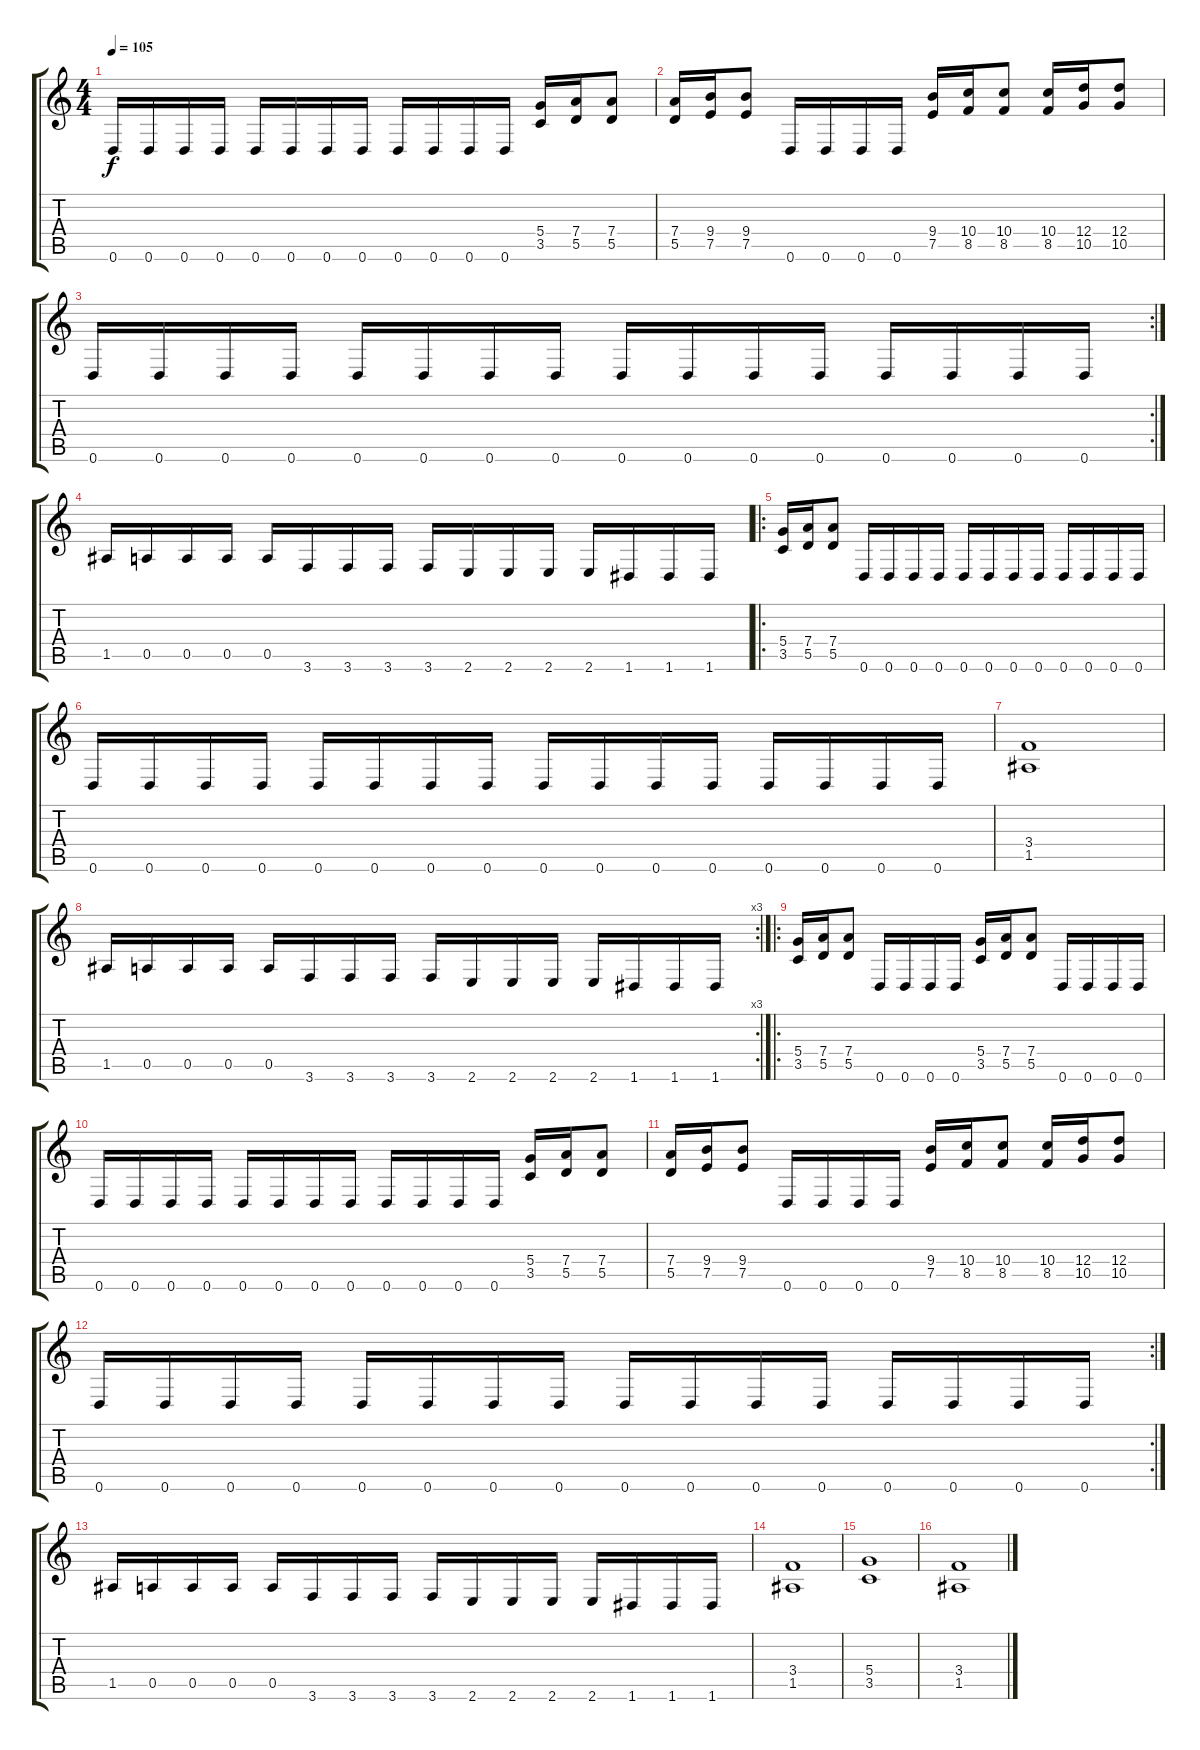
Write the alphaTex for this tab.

\track "" {instrument distortionguitar}
\staff {score tabs}
\tuning (E4 B3 G3 D3 A2 D2) {hide}
\ts (4 4)
\tempo 105
\clef g2
\ks c
0.6.16{dy f} 0.6.16 0.6.16 0.6.16 0.6.16 0.6.16 0.6.16 0.6.16 0.6.16 0.6.16 0.6.16 0.6.16 (5.4 3.5).16 (7.4 5.5).16 (7.4 5.5).8 |
(7.4 5.5).16 (9.4 7.5).16 (9.4 7.5).8 0.6.16 0.6.16 0.6.16 0.6.16 (9.4 7.5).16 (10.4 8.5).16 (10.4 8.5).8 (10.4 8.5).16 (12.4 10.5).16 (12.4 10.5).8 |
\rc 2
0.6.16 0.6.16 0.6.16 0.6.16 0.6.16 0.6.16 0.6.16 0.6.16 0.6.16 0.6.16 0.6.16 0.6.16 0.6.16 0.6.16 0.6.16 0.6.16 |
1.5.16 0.5.16 0.5.16 0.5.16 0.5.16 3.6.16 3.6.16 3.6.16 3.6.16 2.6.16 2.6.16 2.6.16 2.6.16 1.6.16 1.6.16 1.6.16 |
\ro
(5.4 3.5).16 (7.4 5.5).16 (7.4 5.5).8 0.6.16 0.6.16 0.6.16 0.6.16 0.6.16 0.6.16 0.6.16 0.6.16 0.6.16 0.6.16 0.6.16 0.6.16 |
0.6.16 0.6.16 0.6.16 0.6.16 0.6.16 0.6.16 0.6.16 0.6.16 0.6.16 0.6.16 0.6.16 0.6.16 0.6.16 0.6.16 0.6.16 0.6.16 |
(3.4 1.5).1 |
\rc 3
1.5.16 0.5.16 0.5.16 0.5.16 0.5.16 3.6.16 3.6.16 3.6.16 3.6.16 2.6.16 2.6.16 2.6.16 2.6.16 1.6.16 1.6.16 1.6.16 |
\ro
(5.4 3.5).16 (7.4 5.5).16 (7.4 5.5).8 0.6.16 0.6.16 0.6.16 0.6.16 (5.4 3.5).16 (7.4 5.5).16 (7.4 5.5).8 0.6.16 0.6.16 0.6.16 0.6.16 |
0.6.16 0.6.16 0.6.16 0.6.16 0.6.16 0.6.16 0.6.16 0.6.16 0.6.16 0.6.16 0.6.16 0.6.16 (5.4 3.5).16 (7.4 5.5).16 (7.4 5.5).8 |
(7.4 5.5).16 (9.4 7.5).16 (9.4 7.5).8 0.6.16 0.6.16 0.6.16 0.6.16 (9.4 7.5).16 (10.4 8.5).16 (10.4 8.5).8 (10.4 8.5).16 (12.4 10.5).16 (12.4 10.5).8 |
\rc 2
0.6.16 0.6.16 0.6.16 0.6.16 0.6.16 0.6.16 0.6.16 0.6.16 0.6.16 0.6.16 0.6.16 0.6.16 0.6.16 0.6.16 0.6.16 0.6.16 |
1.5.16 0.5.16 0.5.16 0.5.16 0.5.16 3.6.16 3.6.16 3.6.16 3.6.16 2.6.16 2.6.16 2.6.16 2.6.16 1.6.16 1.6.16 1.6.16 |
(3.4 1.5).1 |
(5.4 3.5).1 |
(3.4 1.5).1
